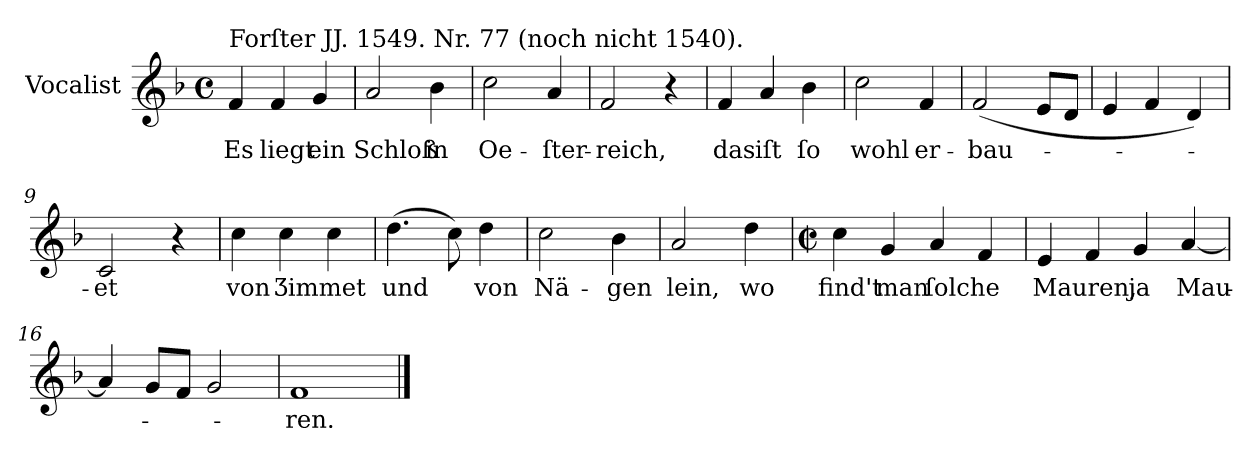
**kern	**text
*part1	*part1
*staff1	*staff1
*I"Vocalist	*
*k[b-]	*
*F:	*
*M3/4	*
*met(c)	*
=1	=1
!LO:TX:a:t=Forſter JJ. 1549. Nr. 77 (noch nicht 1540).	!
4f	Es
4f	liegt
4g	ein
=2	=2
2a	Schloß
4b-	in
=3	=3
2cc	Oe-
4a	-ſter-
=4	=4
2f	-reich,
4r	.
=5	=5
4f	das
4a	iſt
4b-	ſo
=6	=6
2cc	wohl
4f	er-
=7	=7
(2f	-bau-
8eL	.
8dJ	.
=8	=8
4e	.
4f	.
4d)	.
=9	=9
2c	-et
4r	.
=10	=10
4cc	von
4cc	Ʒimmet
4cc	.
=11	=11
(4.dd	und
8cc)	.
4dd	von
=12	=12
2cc	Nä-
4b-	-gen
=13	=13
2a	lein,
4dd	wo
=14	=14
*M4/4	*
*met(c|)	*
4cc	find't
4g	man
4a	ſolche
4f	.
=15	=15
4e	Mauren,
4f	.
4g	ja
[4a	Mau-
=16	=16
4a]	.
8gL	.
8fJ	.
2g	.
=17	=17
1f	-ren.
==	==
*-	*-
